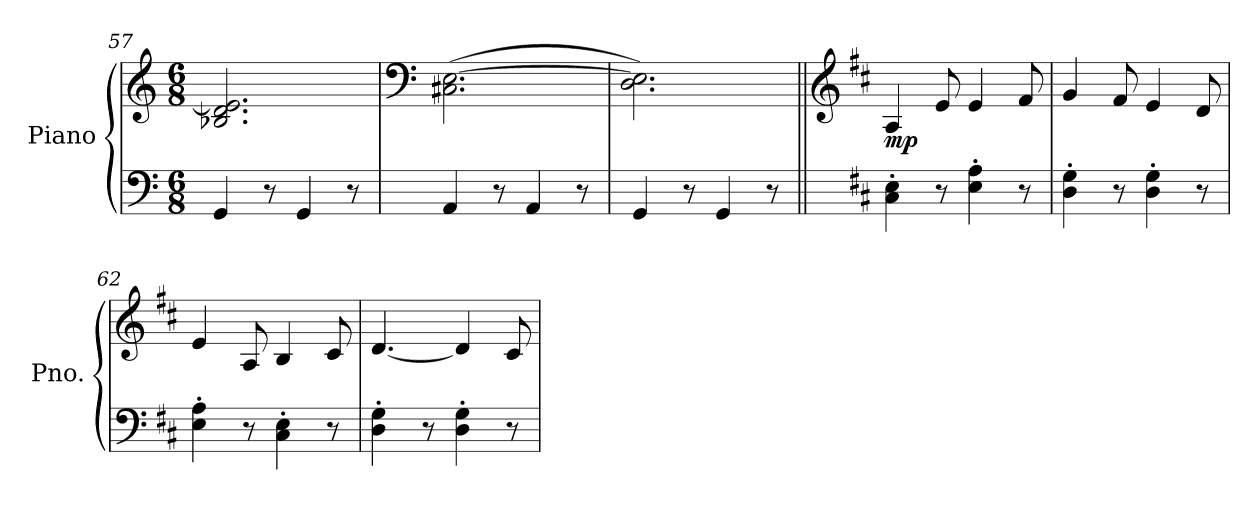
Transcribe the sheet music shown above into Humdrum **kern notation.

**kern	**kern	**dynam
*part1	*part1	*part1
*staff2	*staff1	*staff1/2
*I"Piano	*	*
*I'Pno.	*	*
*clefF4	*clefG2	*
*k[]	*k[]	*
*M6/8	*M6/8	*
=57	=57	=57
4GG/	2.B-X/ 2.d/ 2.e/]	.
8r	.	.
4GG/	.	.
8r	.	.
=58	=58	=58
*	*clefF4	*
4AA/	(2.C#X\ [2.E\	.
8r	.	.
4AA/	.	.
8r	.	.
=59	=59	=59
4GG/	2.D\ 2.E\])	.
8r	.	.
4GG/	.	.
8r	.	.
=60||	=60||	=60||
*	*clefG2	*
*k[f#c#]	*k[f#c#]	*
!	!	!LO:DY:b
4C#\' 4E\'	4A/	mp
8r	8e/	.
4E\' 4A\'	4e/	.
8r	8f#/	.
=61	=61	=61
4D\' 4G\'	4g/	.
8r	8f#/	.
4D\' 4G\'	4e/	.
8r	8d/	.
=62	=62	=62
4E\' 4A\'	4e/	.
8r	8A/	.
4C#\' 4E\'	4B/	.
8r	8c#/	.
!!LO:LB:g=z
=63	=63	=63
4D\' 4G\'	[4.d/	.
8r	.	.
4D\' 4G\'	4d/]	.
8r	8c#/	.
=	=	=
*-	*-	*-
